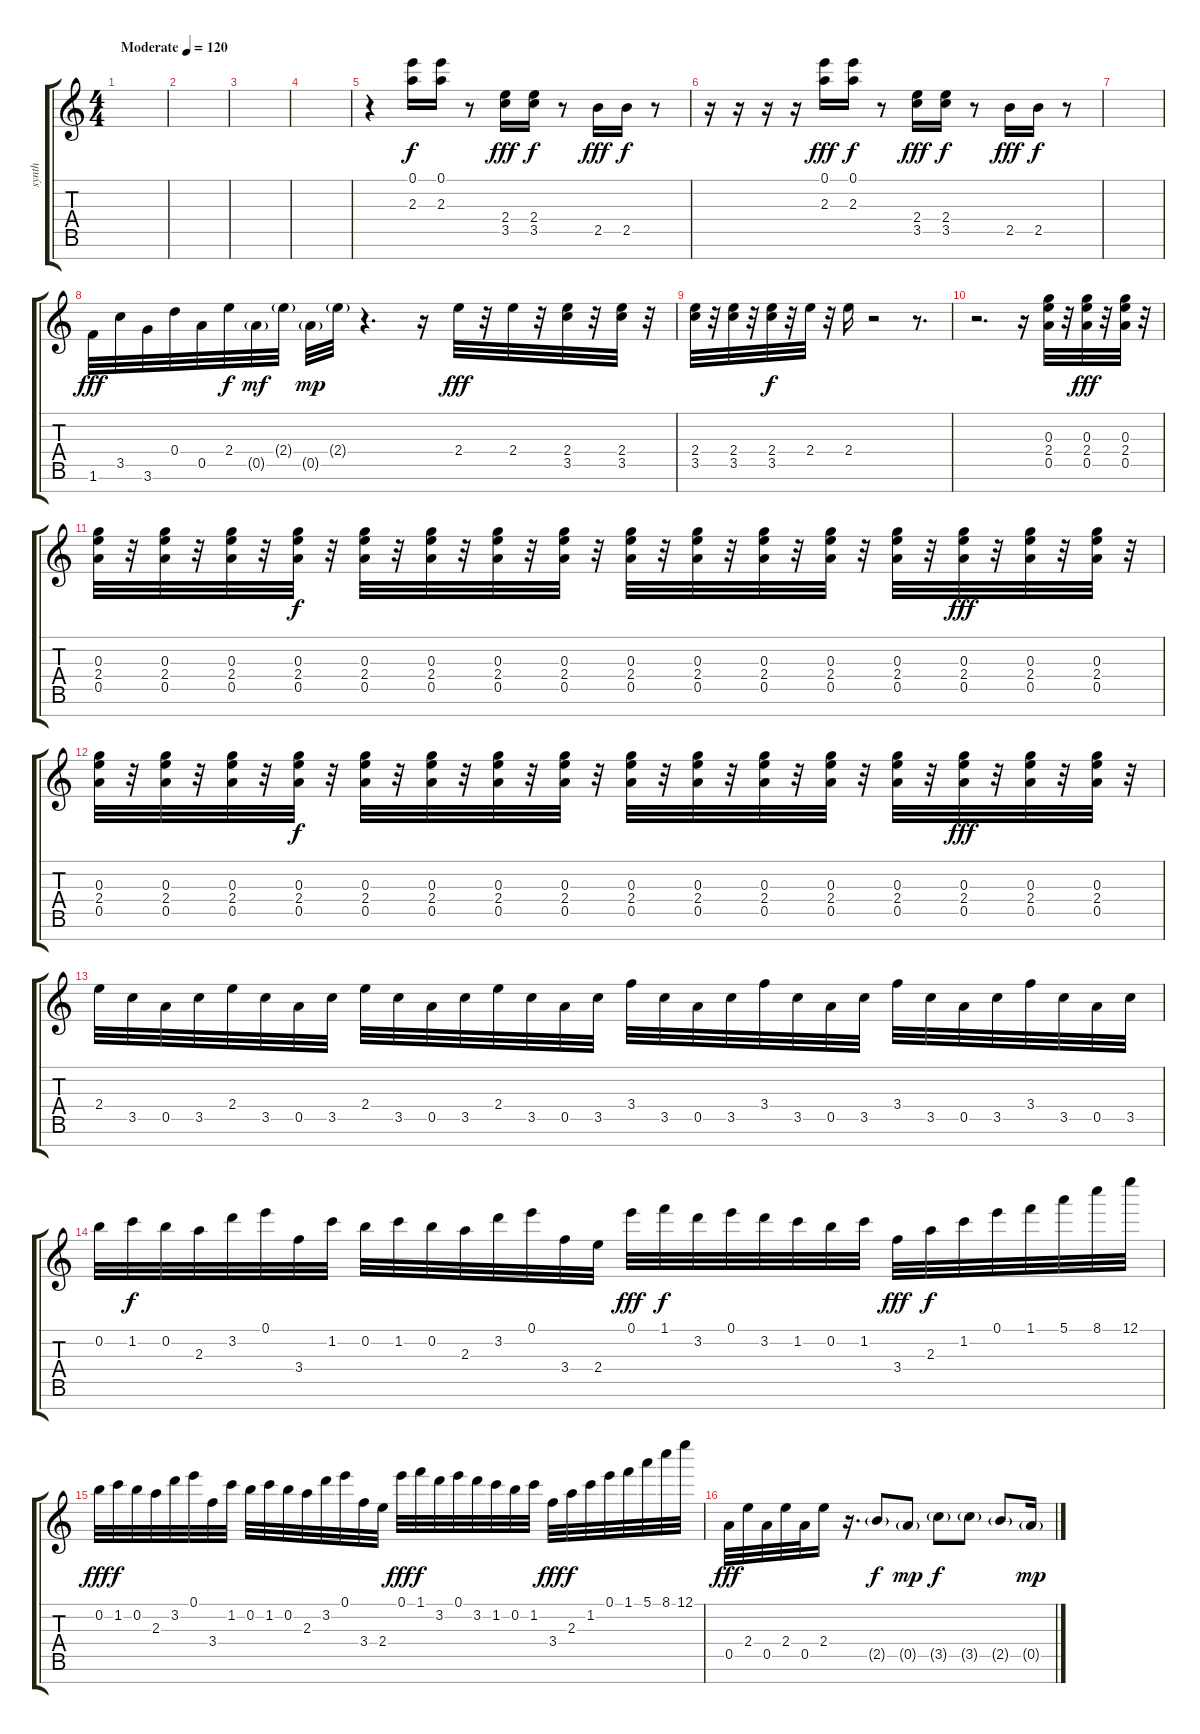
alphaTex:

\track ("synth" "synth") {instrument fretlessbass}
\staff {score tabs}
\tuning (E5 B4 G4 D4 A3 E3 B2) {hide}
\ts (4 4)
\tempo (120 "Moderate")
\clef g2
\ks c
|
|
|
|
r.4 (0.1 2.3).16 (0.1 2.3).16{dy f} r.8 (2.4 3.5).16{dy fff} (2.4 3.5).16{dy f} r.8 2.5.16{dy fff} 2.5.16{dy f} r.8 |
r.16 r.16 r.16 r.16 (0.1 2.3).16{dy fff} (0.1 2.3).16{dy f} r.8 (2.4 3.5).16{dy fff} (2.4 3.5).16{dy f} r.8 2.5.16{dy fff} 2.5.16{dy f} r.8 |
|
1.6.32{dy fff} 3.5.32 3.6.32 0.4.32 0.5.32 2.4.32{dy f} 0.5{g}.32{dy mf} 2.4{g}.32 0.5{g}.32{dy mp} 2.4{g}.32 r.4{d} r.16 2.4.32{dy fff} r.32 2.4.32 r.32 (2.4 3.5).32 r.32 (2.4 3.5).32 r.32 |
(2.4 3.5).32 r.32 (2.4 3.5).32 r.32 (2.4 3.5).32{dy f} r.32 2.4.32 r.32 2.4.16 r.2 r.8{d} |
r.2{d} r.16 (0.3 2.4 0.5).32 r.32 (0.3 2.4 0.5).32{dy fff} r.32 (0.3 2.4 0.5).32 r.32 |
(0.3 2.4 0.5).32 r.32 (0.3 2.4 0.5).32 r.32 (0.3 2.4 0.5).32 r.32 (0.3 2.4 0.5).32{dy f} r.32 (0.3 2.4 0.5).32 r.32 (0.3 2.4 0.5).32 r.32 (0.3 2.4 0.5).32 r.32 (0.3 2.4 0.5).32 r.32 (0.3 2.4 0.5).32 r.32 (0.3 2.4 0.5).32 r.32 (0.3 2.4 0.5).32 r.32 (0.3 2.4 0.5).32 r.32 (0.3 2.4 0.5).32 r.32 (0.3 2.4 0.5).32{dy fff} r.32 (0.3 2.4 0.5).32 r.32 (0.3 2.4 0.5).32 r.32 |
(0.3 2.4 0.5).32 r.32 (0.3 2.4 0.5).32 r.32 (0.3 2.4 0.5).32 r.32 (0.3 2.4 0.5).32{dy f} r.32 (0.3 2.4 0.5).32 r.32 (0.3 2.4 0.5).32 r.32 (0.3 2.4 0.5).32 r.32 (0.3 2.4 0.5).32 r.32 (0.3 2.4 0.5).32 r.32 (0.3 2.4 0.5).32 r.32 (0.3 2.4 0.5).32 r.32 (0.3 2.4 0.5).32 r.32 (0.3 2.4 0.5).32 r.32 (0.3 2.4 0.5).32{dy fff} r.32 (0.3 2.4 0.5).32 r.32 (0.3 2.4 0.5).32 r.32 |
2.4.32 3.5.32 0.5.32 3.5.32 2.4.32 3.5.32 0.5.32 3.5.32 2.4.32 3.5.32 0.5.32 3.5.32 2.4.32 3.5.32 0.5.32 3.5.32 3.4.32 3.5.32 0.5.32 3.5.32 3.4.32 3.5.32 0.5.32 3.5.32 3.4.32 3.5.32 0.5.32 3.5.32 3.4.32 3.5.32 0.5.32 3.5.32 |
0.2.32 1.2.32{dy f} 0.2.32 2.3.32 3.2.32 0.1.32 3.4.32 1.2.32 0.2.32 1.2.32 0.2.32 2.3.32 3.2.32 0.1.32 3.4.32 2.4.32 0.1.32{dy fff} 1.1.32{dy f} 3.2.32 0.1.32 3.2.32 1.2.32 0.2.32 1.2.32 3.4.32{dy fff} 2.3.32{dy f} 1.2.32 0.1.32 1.1.32 5.1.32 8.1.32 12.1.32 |
0.2.32{dy fff} 1.2.32{dy f} 0.2.32 2.3.32 3.2.32 0.1.32 3.4.32 1.2.32 0.2.32 1.2.32 0.2.32 2.3.32 3.2.32 0.1.32 3.4.32 2.4.32 0.1.32{dy fff} 1.1.32{dy f} 3.2.32 0.1.32 3.2.32 1.2.32 0.2.32 1.2.32 3.4.32{dy fff} 2.3.32{dy f} 1.2.32 0.1.32 1.1.32 5.1.32 8.1.32 12.1.32 |
0.5.32{dy fff} 2.4.32 0.5.32 2.4.32 0.5.32 2.4.16 r.16{d} 2.5{g}.8{dy f} 0.5{g}.8{dy mp} 3.5{g}.8{dy f} 3.5{g}.8 2.5{g}.8 0.5{g}.16{dy mp}
